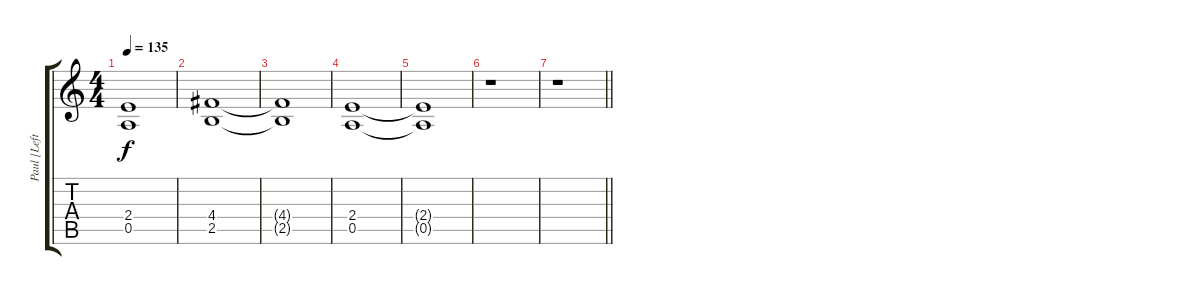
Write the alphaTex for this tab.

\track ("Paul [Left]" "Paul [Left") {instrument distortionguitar}
\staff {score tabs}
\tuning (E4 B3 G3 D3 A2 E2) {hide}
\ts (4 4)
\tempo 135
\clef g2
\ks c
(2.4{t} 0.5{t}).1{dy f} |
(4.4 2.5).1 |
(4.4{t} 2.5{t}).1 |
(2.4 0.5).1 |
(2.4{t} 0.5{t}).1 |
r.1 |
\barLineRight lightlight
r.1
